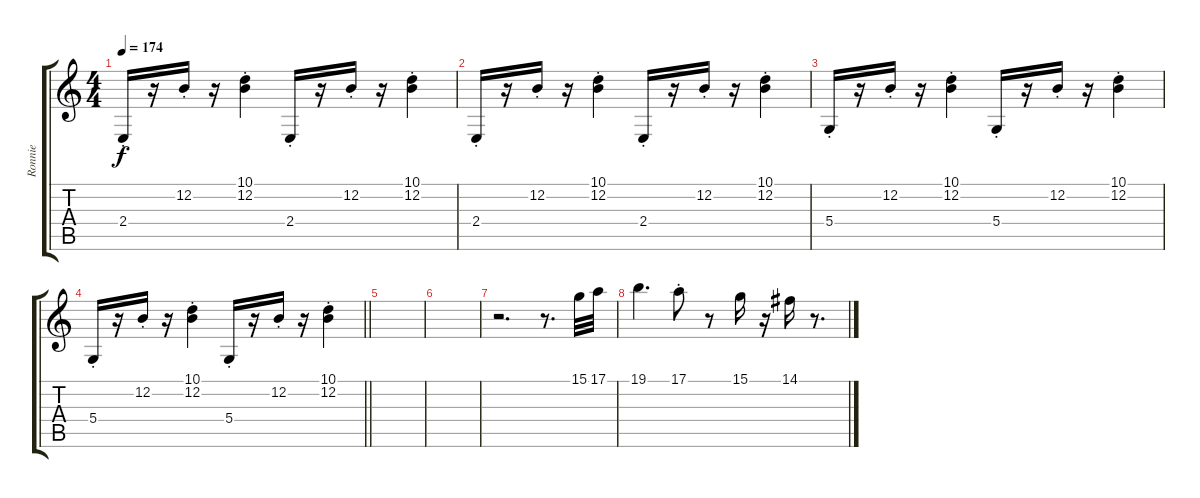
\track ("Ronnie" "Ronnie") {instrument rockorgan}
\staff {score tabs}
\tuning (E4 B3 G3 D3 A2 E2) {hide}
\ts (4 4)
\tempo 174
\clef g2
\ks c
2.4{st}.16{dy f} r.16 12.2{st}.16 r.16 (10.1{st} 12.2{st}).4 2.4{st}.16 r.16 12.2{st}.16 r.16 (10.1{st} 12.2{st}).4 |
2.4{st}.16 r.16 12.2{st}.16 r.16 (10.1{st} 12.2{st}).4 2.4{st}.16 r.16 12.2{st}.16 r.16 (10.1{st} 12.2{st}).4 |
5.4{st}.16 r.16 12.2{st}.16 r.16 (10.1{st} 12.2{st}).4 5.4{st}.16 r.16 12.2{st}.16 r.16 (10.1{st} 12.2{st}).4 |
\barLineRight lightlight
5.4{st}.16 r.16 12.2{st}.16 r.16 (10.1{st} 12.2{st}).4 5.4{st}.16 r.16 12.2{st}.16 r.16 (10.1{st} 12.2{st}).4 |
\section ("" "")
|
|
r.2{d} r.8{d} 15.1.32 17.1.32 |
19.1.4{d} 17.1{st}.8 r.8 15.1.16 r.16 14.1.16 r.8{d}
